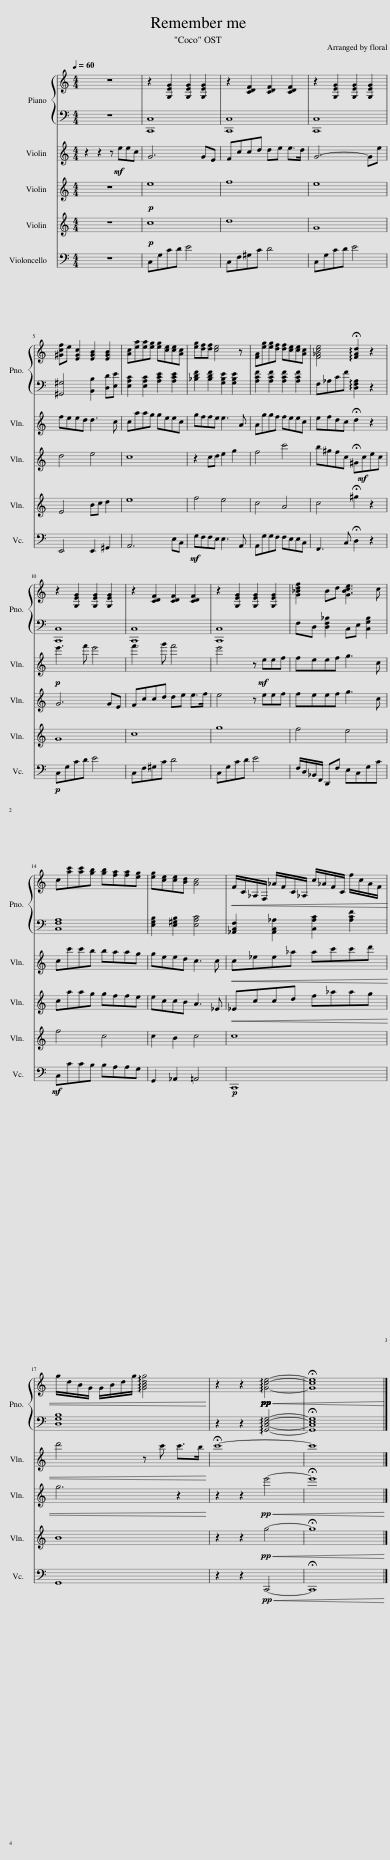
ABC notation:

X:1
%%score { 1 | 2 } 3 4 5 6
L:1/8
Q:1/4=60
M:4/4
I:linebreak $
K:C
V:1 treble
V:2 bass
V:3 treble
V:4 treble
V:5 treble
V:6 bass
V:1
 z8 | z2 [G,EG]2 [G,EG]2 [G,EG]2 | z2 [CDF]2 [CDF]2 [CDF]2 | z2 [G,EG]2 [G,EG]2 [G,EG]2 |$ [^Gcf]e [EGc]2 [EGB]2 [EGB]2 | %5
 [Ac][ea][ea][eg] [eg][ce][ce][Ac] | [eg][df][df] [ce]4 z | [FA][eg][eg][df] [df][ce][ce][Ac] | [F_Ace]4 !arpeggio!!fermata![FAd]2 z2 |$ z2 [G,EG]2 [G,EG]2 [G,EG]2 | %10
 z2 [CDF]2 [CDF]2 [CDF]2 | z2 [G,EG]2 [G,EG]2 [G,EG]2 | [G_Bdf]2 Bd [GBce]3 c |$ c[ac'][ac'][gb] [gb][fa][fa][eg] | [eg][ce][ce][Bd] [Ac]4 | %15
!<(! F/C/_A,/F,/ _A/F/C/_A,/ c/_A/F/C/ f/c/A/F/ |$ g/d/B/G/ G/B/d/g/ !arpeggio![GBdg]4!<)! | z2 z2!pp!!pp!!pp!!<(! !arpeggio![Gce]4- | !fermata![Gce]8!<)! |] %19
V:2
 z8 | [C,,C,]8 | [C,,C,]8 | [C,,C,]8 |$ [^G,,^G,]4 [B,,B,]2 [D,D][E,E] | %5
 [E,A,C]2 [E,A,C]2 [A,CE]2 [A,CE]2 | [_B,DF]2 [B,DF]2 [G,B,E]2 [G,B,E]2 | [A,CF]2 [A,CF]2 [A,CF]2 [A,CF]2 | F,_A,CF !arpeggio![D,F,A,]2 z2 |$ [C,,C,]8 | %10
 [C,,C,]8 | [C,,C,]8 | F,D, [D,F,_B,]2 C,E, [C,G,B,]2 |$ [C,F,A,]8 | [E,G,B,]2 [E,^G,B,]2 [E,A,C]4 | %15
 [_A,,C,F,]2 [A,,C,_A,]2 [C,A,C]2 [A,CF]2 |$ [D,G,B,]8 | z2 z2 !arpeggio![G,,C,E,G,]4- | !fermata![G,,C,E,G,]8 |] %19
V:3
 z2 z2 z!mf! eec | G6 GE | Fccd de e>d | G6- Ge |$ feed d3 c | %5
 caag geec | gffe e3 A | Aggf feec | efdc !fermata!d2 z2 |$!p! e'3 f' e'4 | %10
 f'3 g' f'4 | e'4 z!mf! eef | feef g3 c |$ cc'c'b baag | geed c3 c | %15
!<(! c_ee_a ac'c'd' |$ d'4 z c' c'>b!<)! | !fermata!c'8- | c'8 |] %19
V:4
 z8 |!p! e8 | f8 | e8 |$ d4 e4 | %5
 c8 | z2 cd e2 g2 | f4 c'4 | b^gfc !fermata!^G!mf!cec |$ G6 GE | %10
 Fccd de e>f | e4 z eef | feef g3 c |$ caag gffe | eccB A3 _E | %15
!<(! _Eccd f_aag |$ g6 z2!<)! | z2 z2!pp!!<(! e'4- | !fermata!e'8!<)! |] %19
V:5
 z8 |!p! c8 | d8 | G8 |$ E4 Bc d2 | %5
 e8 | f4 e4 | c4 A4 | c4 !fermata!^g2 z2 |$ G8 | %10
 c8 | g8 | f4 e4 |$ f4 c4 | c2 B2 c4 | %15
 c8 |$ B8 | z2 z2!pp!!<(! g4- | !fermata!g8!<)! |] %19
V:6
 z8 | C,G,CD E4 | C,F,^G,C D4 | C,G,CD E4 |$ E,,4 E,,2 ^G,,2 | %5
 A,,6 E,C, |!mf! G,F,F,E, E,3 A,, | A,,G,G,F, F,E,E,C, | F,,3 C, !fermata!D,2 z2 |$!p! C,G,CD E4 | %10
 C,F,^G,C D4 | C,G,CD E4 | F,/D,/_B,,/F,,/ D,,F, E,C,G,C |$!mf! C,CCB, B,A,A,G, | G,,2 _A,,2 =A,,4 | %15
!p! C,,8 |$ G,,8 | z2 z2!pp!!<(! C,,4- | !fermata!C,,8!<)! |] %19
